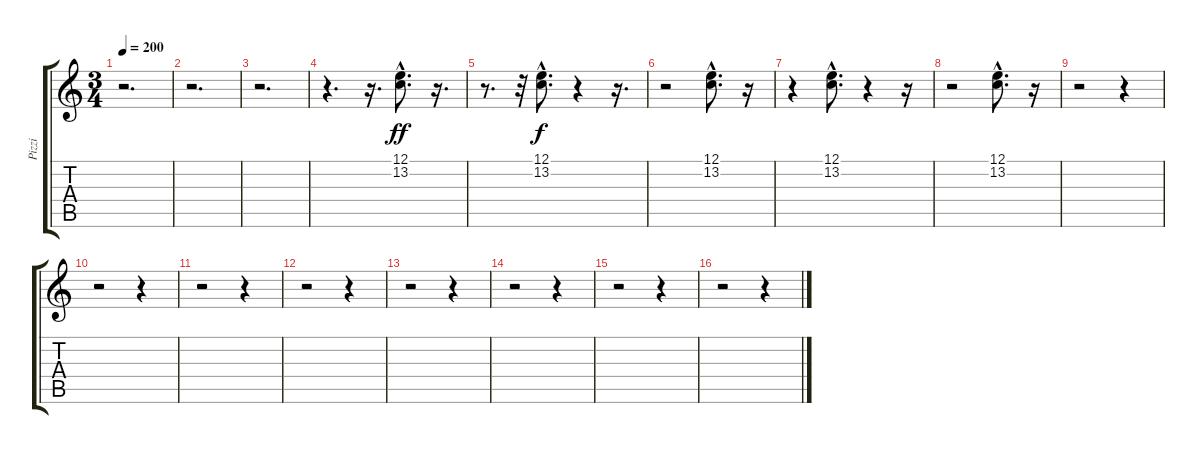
\track ("Pizzi" "Pizzi") {instrument stringensemble2}
\staff {score tabs}
\tuning (E4 B3 G3 D3 A2 E2) {hide}
\ts (3 4)
\tempo 200
\clef g2
\ks c
r.2{d dy f} |
r.2{d} |
r.2{d} |
r.4{d} r.16{d} (12.1{hac} 13.2).8{d dy ff} r.16{d} |
r.8{d} r.32 (12.1{hac} 13.2{hac}).8{d dy f} r.4 r.16{d} |
r.2 (12.1{hac} 13.2{hac}).8{d} r.16 |
r.4 (12.1{hac} 13.2{hac}).8{d} r.4 r.16 |
r.2 (12.1{hac} 13.2).8{d} r.16 |
r.2 r.4 |
r.2 r.4 |
r.2 r.4 |
r.2 r.4 |
r.2 r.4 |
r.2 r.4 |
r.2 r.4 |
r.2 r.4
